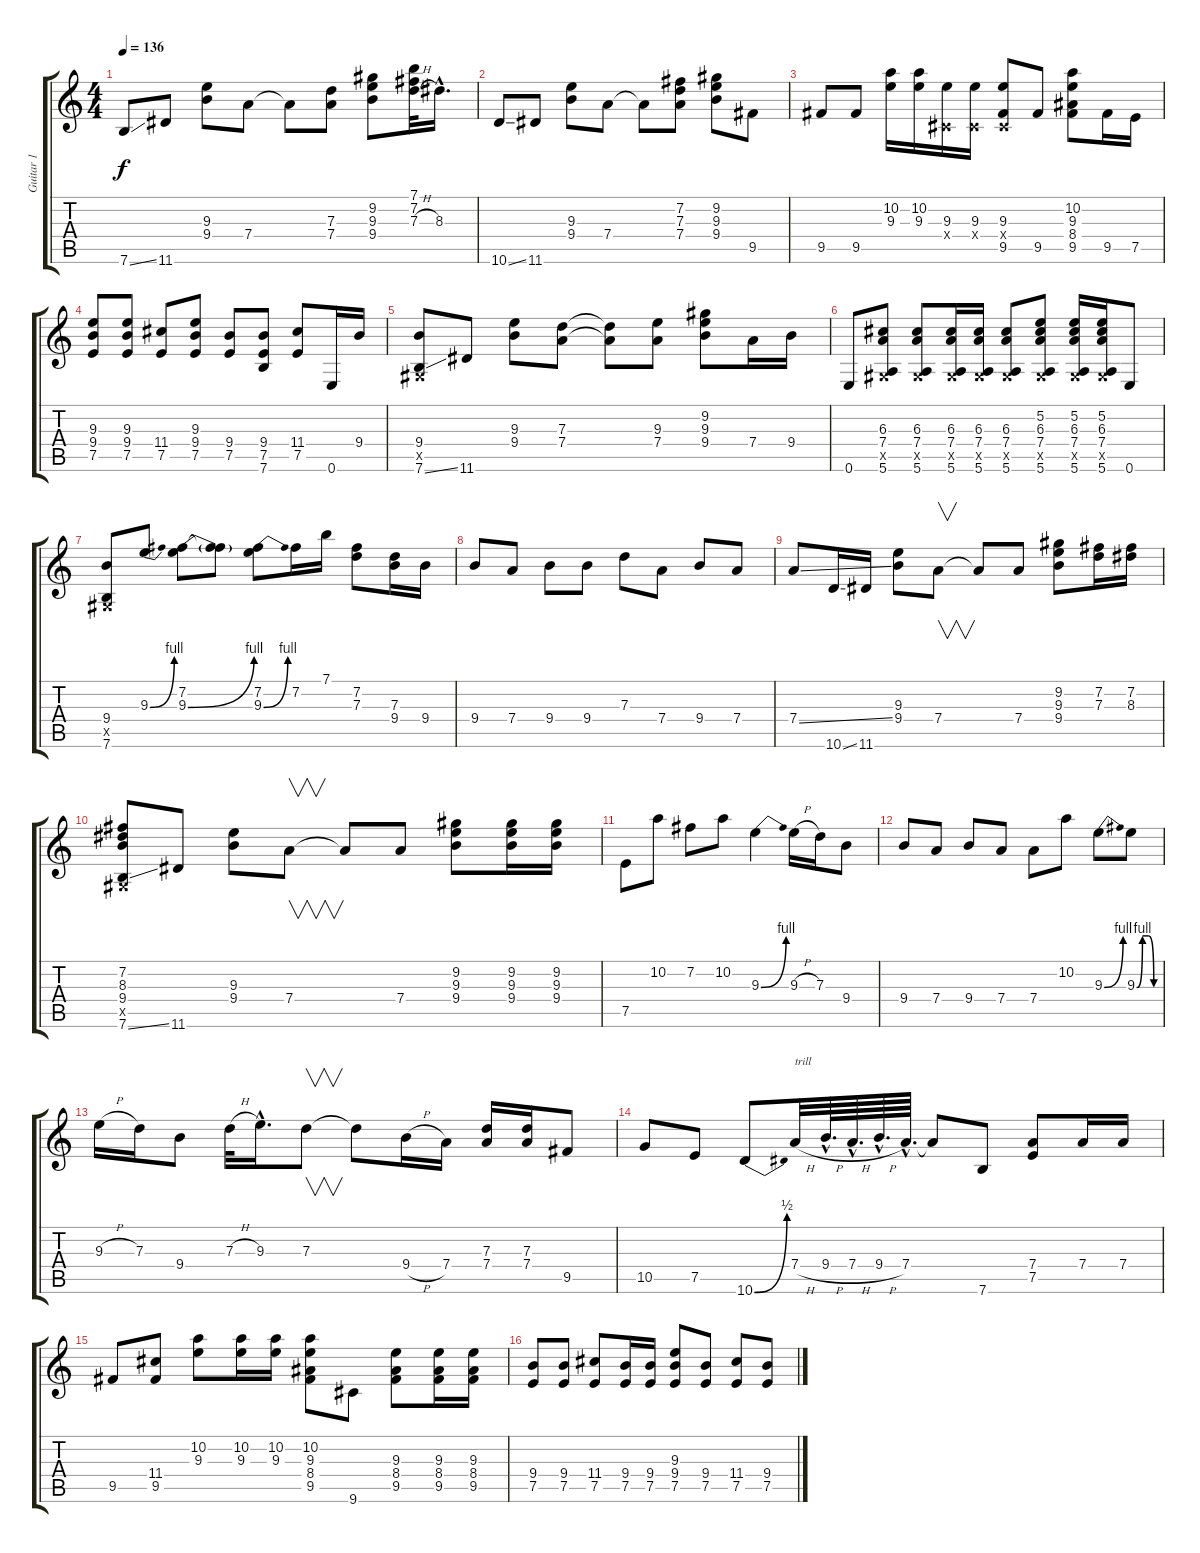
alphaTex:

\track ("Guitar 1" "Guitar 1") {instrument distortionguitar}
\staff {score tabs}
\tuning (E4 B3 G3 D3 A2 E2) {hide}
\ts (4 4)
\tempo 136
\clef g2
\ks c
7.6{ss}.8{dy f} 11.6.8 (9.3 9.4).8 7.4.8 7.4{t}.8 (7.3 7.4).8 (9.2 9.3 9.4).8 (7.1 7.2 7.3{h}).32 8.3{hac}.16{d} |
10.6{ss}.8 11.6.8 (9.3 9.4).8 7.4.8 7.4{t}.8 (7.2 7.3 7.4).8 (9.2 9.3 9.4).8 9.5.8 |
9.5.8 9.5.8 (10.2 9.3).16 (10.2 9.3).16 (9.3 -1.4{x}).16 (9.3 -1.4{x}).16 (9.3 -1.4{x} 9.5).8 9.5.8 (10.2 9.3 8.4 9.5).8 9.5.16 7.5.16 |
(9.3 9.4 7.5).8 (9.3 9.4 7.5).8 (11.4 7.5).8 (9.3 9.4 7.5).8 (9.4 7.5).8 (9.4 7.5 7.6).8 (11.4 7.5).8 0.6.16 9.4.16 |
(9.4 -1.5{x} 7.6{ss}).8 11.6.8 (9.3 9.4).8 (7.3 7.4).8 (7.3{t} 7.4{t}).8 (9.3 7.4).8 (9.2 9.3 9.4).8 7.4.16 9.4.16 |
0.6.8 (6.3 7.4 -1.5{x} 5.6).8 (6.3 7.4 -1.5{x} 5.6).8 (6.3 7.4 -1.5{x} 5.6).16 (6.3 7.4 -1.5{x} 5.6).16 (6.3 7.4 -1.5{x} 5.6).8 (5.2 6.3 7.4 -1.5{x} 5.6).8 (5.2 6.3 7.4 -1.5{x} 5.6).16 (5.2 6.3 7.4 -1.5{x} 5.6).16 0.6.8 |
(9.4 -1.5{x} 7.6).8 9.3{be (bend 0 0 60 4)}.8 (7.2 9.3{be (bend 0 0 60 4)}).8 (7.2{t} 9.3{t}).8 (7.2 9.3{be (bend 0 0 60 4)}).8 7.2.16 7.1.16 (7.2 7.3).8 (7.3 9.4).16 9.4.16 |
9.4.8 7.4.8 9.4.8 9.4.8 7.3.8 7.4.8 9.4.8 7.4.8 |
7.4{ss}.8 10.6{ss}.16 11.6.16 (9.3 9.4).8 7.4.8{v} 7.4{t}.8 7.4.8 (9.2 9.3 9.4).8 (7.2 7.3).16 (7.2 8.3).16 |
(7.2 8.3 9.4 -1.5{x} 7.6{ss}).8 11.6.8 (9.3 9.4).8 7.4.8{v} 7.4{t}.8 7.4.8 (9.2 9.3 9.4).8 (9.2 9.3 9.4).16 (9.2 9.3 9.4).16 |
7.5.8 10.2.8 7.2.8 10.2.8 9.3{be (bend 0 0 60 4)}.4 9.3{h}.16 7.3.16 9.4.8 |
9.4.8 7.4.8 9.4.8 7.4.8 7.4.8 10.2.8 9.3{be (bend 0 0 60 4)}.8 9.3{be (custom 0 0 15 4 30 4 45 0 60 0)}.8 |
9.3{h}.16 7.3.16 9.4.8 7.3{h}.32 9.3{hac}.16{d} 7.3.8{v} 7.3{t}.8 9.4{h}.16 7.4.16 (7.3 7.4).16 (7.3 7.4).16 9.5.8 |
10.5.8 7.5.8 10.6{be (bend 0 0 60 2)}.8 7.4{h}.32{txt "trill"} 9.4{h hac}.64{d} 7.4{h hac}.64{d} 9.4{h hac}.64{d} 7.4{hac}.64{d} 7.4{t}.8 7.6.8 (7.4 7.5).8 7.4.16 7.4.16 |
9.5.8 (11.4 9.5).8 (10.2 9.3).8 (10.2 9.3).16 (10.2 9.3).16 (10.2 9.3 8.4 9.5).8 9.6.8 (9.3 8.4 9.5).8 (9.3 8.4 9.5).16 (9.3 8.4 9.5).16 |
(9.4 7.5).8 (9.4 7.5).8 (11.4 7.5).8 (9.4 7.5).16 (9.4 7.5).16 (9.3 9.4 7.5).8 (9.4 7.5).8 (11.4 7.5).8 (9.4 7.5).8
